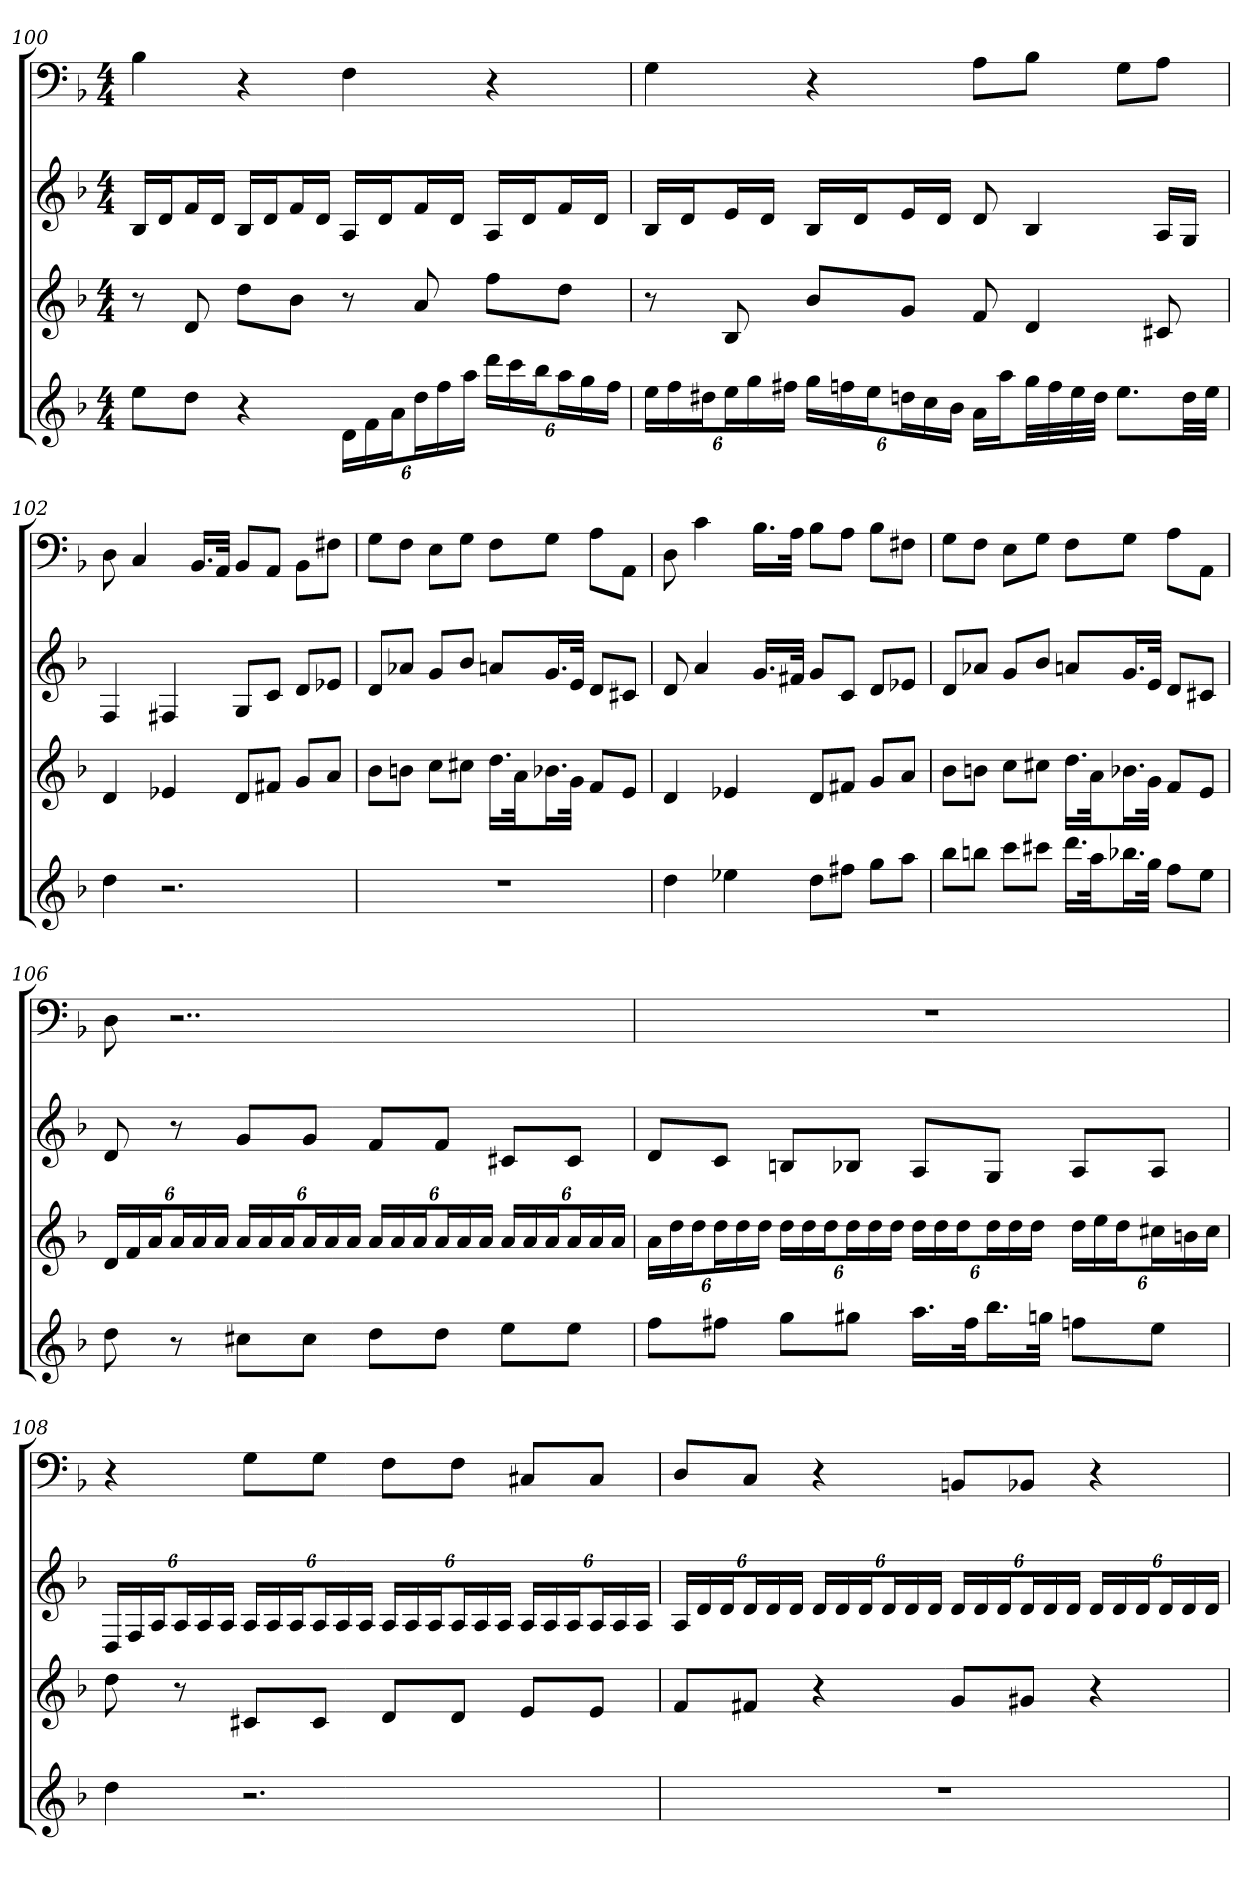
**kern	**kern	**kern	**kern
*part4	*part3	*part2	*part1
*staff4	*staff3	*staff2	*staff1
*k[b-]	*k[b-]	*k[b-]	*k[b-]
*d:	*d:	*d:	*d:
*M4/4	*M4/4	*M4/4	*M4/4
=100	=100	=100	=100
8eeL	8r	16B-LL	4B-
.	.	16dJ	.
8ddJ	8d	16fL	.
.	.	16dJJ	.
4r	8ddL	16B-LL	4r
.	.	16dJ	.
.	8b-J	16fL	.
.	.	16dJJ	.
24dLL	8r	16ALL	4F
24f	.	.	.
.	.	16dJ	.
24aJ	.	.	.
24ddL	8a	16fL	.
24ff	.	.	.
.	.	16dJJ	.
24aaJJ	.	.	.
24dddLL	8ffL	16ALL	4r
24ccc	.	.	.
.	.	16dJ	.
24bb-J	.	.	.
24aaL	8ddJ	16fL	.
24gg	.	.	.
.	.	16dJJ	.
24ffJJ	.	.	.
=101	=101	=101	=101
24eeLL	8r	16B-LL	4G
24ff	.	.	.
.	.	16dJ	.
24dd#XJ	.	.	.
24eeL	8B-	16eL	.
24gg	.	.	.
.	.	16dJJ	.
24ff#XJJ	.	.	.
24ggLL	8b-L	16B-LL	4r
24ffn	.	.	.
.	.	16dJ	.
24eeJ	.	.	.
24ddnL	8gJ	16eL	.
24cc	.	.	.
.	.	16dJJ	.
24b-JJ	.	.	.
16aLL	8f	8d	8AL
16aaJ	.	.	.
32ggLL	4d	4B-	8B-J
32ff	.	.	.
32ee	.	.	.
32ddJJJ	.	.	.
8.eeL	.	.	8GL
.	8c#X	16ALL	8AJ
32ddLL	.	16GJJ	.
32eeJJJ	.	.	.
=102	=102	=102	=102
4dd	4d	4F	8D
.	.	.	4C
2.r	4e-X	4F#X	.
.	.	.	16.BB-LL
.	.	.	32AAJJk
.	8dL	8GL	8BB-L
.	8f#XJ	8cJ	8AAJ
.	8gL	8dL	8BB-L
.	8aJ	8e-XJ	8F#XJ
=103	=103	=103	=103
1r	8b-L	8dL	8GL
.	8bnJ	8a-XJ	8FJ
.	8ccL	8gL	8EL
.	8cc#XJ	8b-J	8GJ
.	16.ddLL	8anL	8FL
.	32aJk	.	.
.	16.b-XL	16.gL	8GJ
.	32gJJk	32eJJk	.
.	8fL	8dL	8AL
.	8eJ	8c#XJ	8AAJ
=104	=104	=104	=104
4dd	4d	8d	8D
.	.	4a	4c
4ee-X	4e-X	.	.
.	.	16.gLL	16.B-LL
.	.	32f#XJJk	32AJJk
8ddL	8dL	8gL	8B-L
8ff#XJ	8f#XJ	8cJ	8AJ
8ggL	8gL	8dL	8B-L
8aaJ	8aJ	8e-XJ	8F#XJ
=105	=105	=105	=105
8bb-L	8b-L	8dL	8GL
8bbnJ	8bnJ	8a-XJ	8FJ
8cccL	8ccL	8gL	8EL
8ccc#XJ	8cc#XJ	8b-J	8GJ
16.dddLL	16.ddLL	8anL	8FL
32aaJk	32aJk	.	.
16.bb-XL	16.b-XL	16.gL	8GJ
32ggJJk	32gJJk	32eJJk	.
8ffL	8fL	8dL	8AL
8eeJ	8eJ	8c#XJ	8AAJ
=106	=106	=106	=106
8dd	24dLL	8d	8D
.	24f	.	.
.	24aJ	.	.
8r	24aL	8r	2..r
.	24a	.	.
.	24aJJ	.	.
8cc#XL	24aLL	8gL	.
.	24a	.	.
.	24aJ	.	.
8cc#J	24aL	8gJ	.
.	24a	.	.
.	24aJJ	.	.
8ddL	24aLL	8fL	.
.	24a	.	.
.	24aJ	.	.
8ddJ	24aL	8fJ	.
.	24a	.	.
.	24aJJ	.	.
8eeL	24aLL	8c#XL	.
.	24a	.	.
.	24aJ	.	.
8eeJ	24aL	8c#J	.
.	24a	.	.
.	24aJJ	.	.
=107	=107	=107	=107
8ffL	24aLL	8dL	1r
.	24dd	.	.
.	24ddJ	.	.
8ff#XJ	24ddL	8cJ	.
.	24dd	.	.
.	24ddJJ	.	.
8ggL	24ddLL	8BnL	.
.	24dd	.	.
.	24ddJ	.	.
8gg#XJ	24ddL	8B-XJ	.
.	24dd	.	.
.	24ddJJ	.	.
16.aaLL	24ddLL	8AL	.
.	24dd	.	.
.	24ddJ	.	.
32ff#Jk	.	.	.
16.bb-L	24ddL	8GJ	.
.	24dd	.	.
.	24ddJJ	.	.
32ggnJJk	.	.	.
8ffnL	24ddLL	8AL	.
.	24ee	.	.
.	24ddJ	.	.
8eeJ	24cc#XL	8AJ	.
.	24bn	.	.
.	24cc#JJ	.	.
=108	=108	=108	=108
4dd	8dd	24DLL	4r
.	.	24F	.
.	.	24AJ	.
.	8r	24AL	.
.	.	24A	.
.	.	24AJJ	.
2.r	8c#XL	24ALL	8GL
.	.	24A	.
.	.	24AJ	.
.	8c#J	24AL	8GJ
.	.	24A	.
.	.	24AJJ	.
.	8dL	24ALL	8FL
.	.	24A	.
.	.	24AJ	.
.	8dJ	24AL	8FJ
.	.	24A	.
.	.	24AJJ	.
.	8eL	24ALL	8C#XL
.	.	24A	.
.	.	24AJ	.
.	8eJ	24AL	8C#J
.	.	24A	.
.	.	24AJJ	.
=109	=109	=109	=109
1r	8fL	24ALL	8DL
.	.	24d	.
.	.	24dJ	.
.	8f#XJ	24dL	8CJ
.	.	24d	.
.	.	24dJJ	.
.	4r	24dLL	4r
.	.	24d	.
.	.	24dJ	.
.	.	24dL	.
.	.	24d	.
.	.	24dJJ	.
.	8gL	24dLL	8BBnL
.	.	24d	.
.	.	24dJ	.
.	8g#XJ	24dL	8BB-XJ
.	.	24d	.
.	.	24dJJ	.
.	4r	24dLL	4r
.	.	24d	.
.	.	24dJ	.
.	.	24dL	.
.	.	24d	.
.	.	24dJJ	.
=	=	=	=
*-	*-	*-	*-
